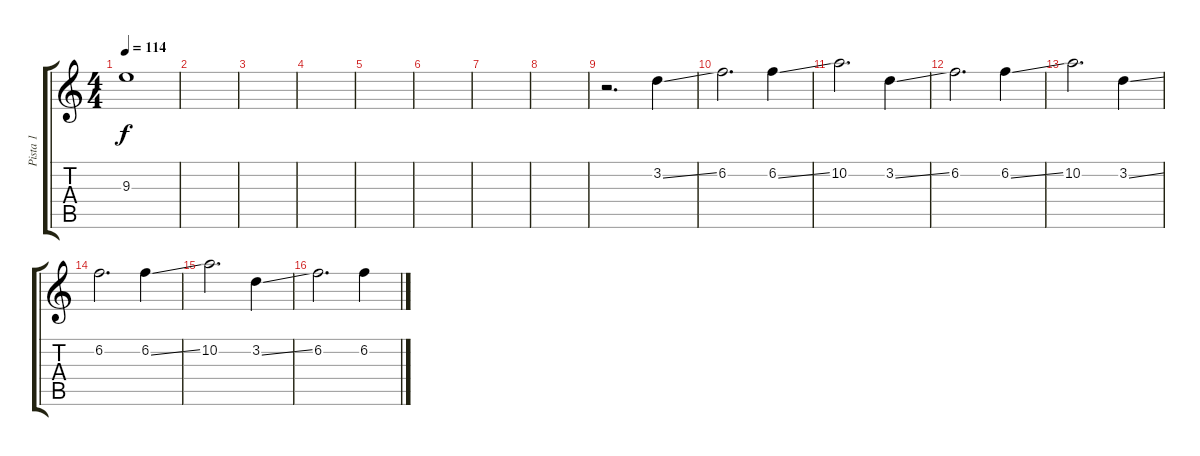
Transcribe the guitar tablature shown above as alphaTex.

\track ("Pista 1" "Pista 1") {instrument electricguitarjazz}
\staff {score tabs}
\tuning (E4 B3 G3 D3 A2 E2) {hide}
\ts (4 4)
\tempo 114
\clef g2
\ks c
9.3.1{dy f} |
|
|
|
|
|
|
|
r.2{d} 3.2{ss}.4 |
6.2.2{d} 6.2{ss}.4 |
10.2.2{d} 3.2{ss}.4 |
6.2.2{d} 6.2{ss}.4 |
10.2.2{d} 3.2{ss}.4 |
6.2.2{d} 6.2{ss}.4 |
10.2.2{d} 3.2{ss}.4 |
6.2.2{d} 6.2{ss}.4
